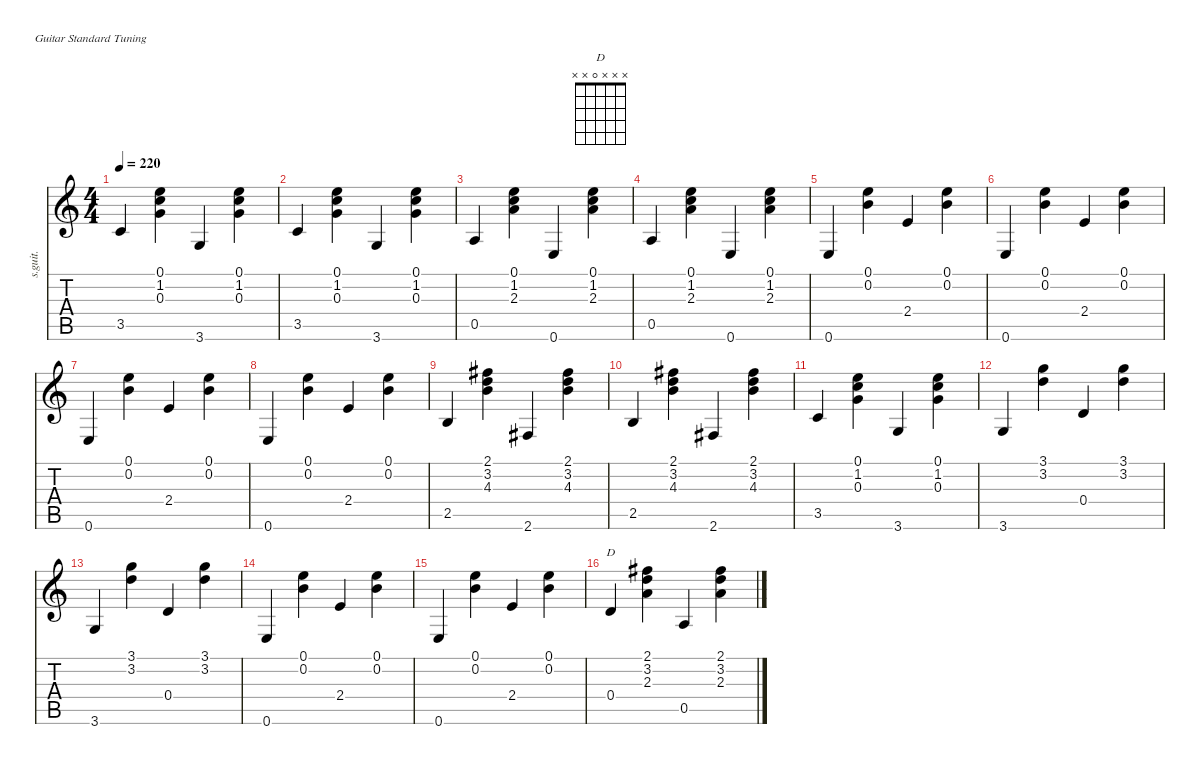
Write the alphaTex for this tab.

\defaultSystemsLayout 4
\hideDynamics
\bracketExtendMode nobrackets
\track ("Steel Guitar" "s.guit.") {instrument acousticguitarsteel}
\staff {score tabs}
\tuning (E4 B3 G3 D3 A2 E2)
\chord ("D" x x x 0 x x) {showfingering false}
\ts (4 4)
\tempo 220
\clef g2
\ks c
3.5.4{dy mf} (0.1 1.2 0.3).4 3.6.4 (0.1 1.2 0.3).4 |
3.5.4 (0.1 1.2 0.3).4 3.6.4 (0.1 1.2 0.3).4 |
0.5.4 (0.1 1.2 2.3).4 0.6.4 (0.1 1.2 2.3).4 |
0.5.4 (0.1 1.2 2.3).4 0.6.4 (0.1 1.2 2.3).4 |
0.6.4 (0.1 0.2).4 2.4.4 (0.1 0.2).4 |
0.6.4 (0.1 0.2).4 2.4.4 (0.1 0.2).4 |
0.6.4 (0.1 0.2).4 2.4.4 (0.1 0.2).4 |
0.6.4 (0.1 0.2).4 2.4.4 (0.1 0.2).4 |
2.5.4 (2.1{acc #} 3.2 4.3).4 2.6{acc #}.4 (2.1{acc #} 3.2 4.3).4 |
2.5.4 (2.1{acc #} 3.2 4.3).4 2.6{acc #}.4 (2.1{acc #} 3.2 4.3).4 |
3.5.4 (0.1 1.2 0.3).4 3.6.4 (0.1 1.2 0.3).4 |
3.6.4 (3.1 3.2).4 0.4.4 (3.1 3.2).4 |
3.6.4 (3.1 3.2).4 0.4.4 (3.1 3.2).4 |
0.6.4 (0.1 0.2).4 2.4.4 (0.1 0.2).4 |
0.6.4 (0.1 0.2).4 2.4.4 (0.1 0.2).4 |
0.4.4{ch "D"} (2.1{acc #} 3.2 2.3).4 0.5.4 (2.1{acc #} 3.2 2.3).4
